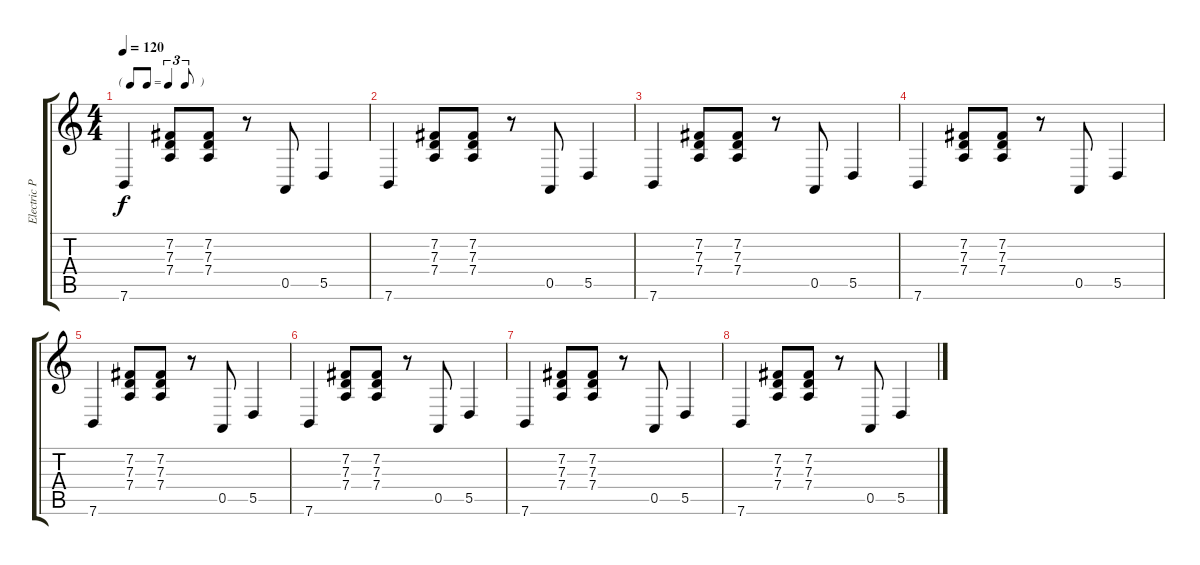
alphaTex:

\track ("Electric Piano (Wright)" "Electric P") {instrument electricpiano2}
\staff {score tabs}
\tuning (E4 B3 G3 D3 A2 E2) {hide}
\ts (4 4)
\tf triplet8th
\tempo 120
\clef g2
\ks c
7.6.4{dy f} (7.2 7.3 7.4).8 (7.2 7.3 7.4).8 r.8 0.5.8 5.5.4 |
7.6.4 (7.2 7.3 7.4).8 (7.2 7.3 7.4).8 r.8 0.5.8 5.5.4 |
7.6.4 (7.2 7.3 7.4).8 (7.2 7.3 7.4).8 r.8 0.5.8 5.5.4 |
7.6.4 (7.2 7.3 7.4).8 (7.2 7.3 7.4).8 r.8 0.5.8 5.5.4 |
7.6.4 (7.2 7.3 7.4).8 (7.2 7.3 7.4).8 r.8 0.5.8 5.5.4 |
7.6.4 (7.2 7.3 7.4).8 (7.2 7.3 7.4).8 r.8 0.5.8 5.5.4 |
7.6.4 (7.2 7.3 7.4).8 (7.2 7.3 7.4).8 r.8 0.5.8 5.5.4 |
7.6.4 (7.2 7.3 7.4).8 (7.2 7.3 7.4).8 r.8 0.5.8 5.5.4
